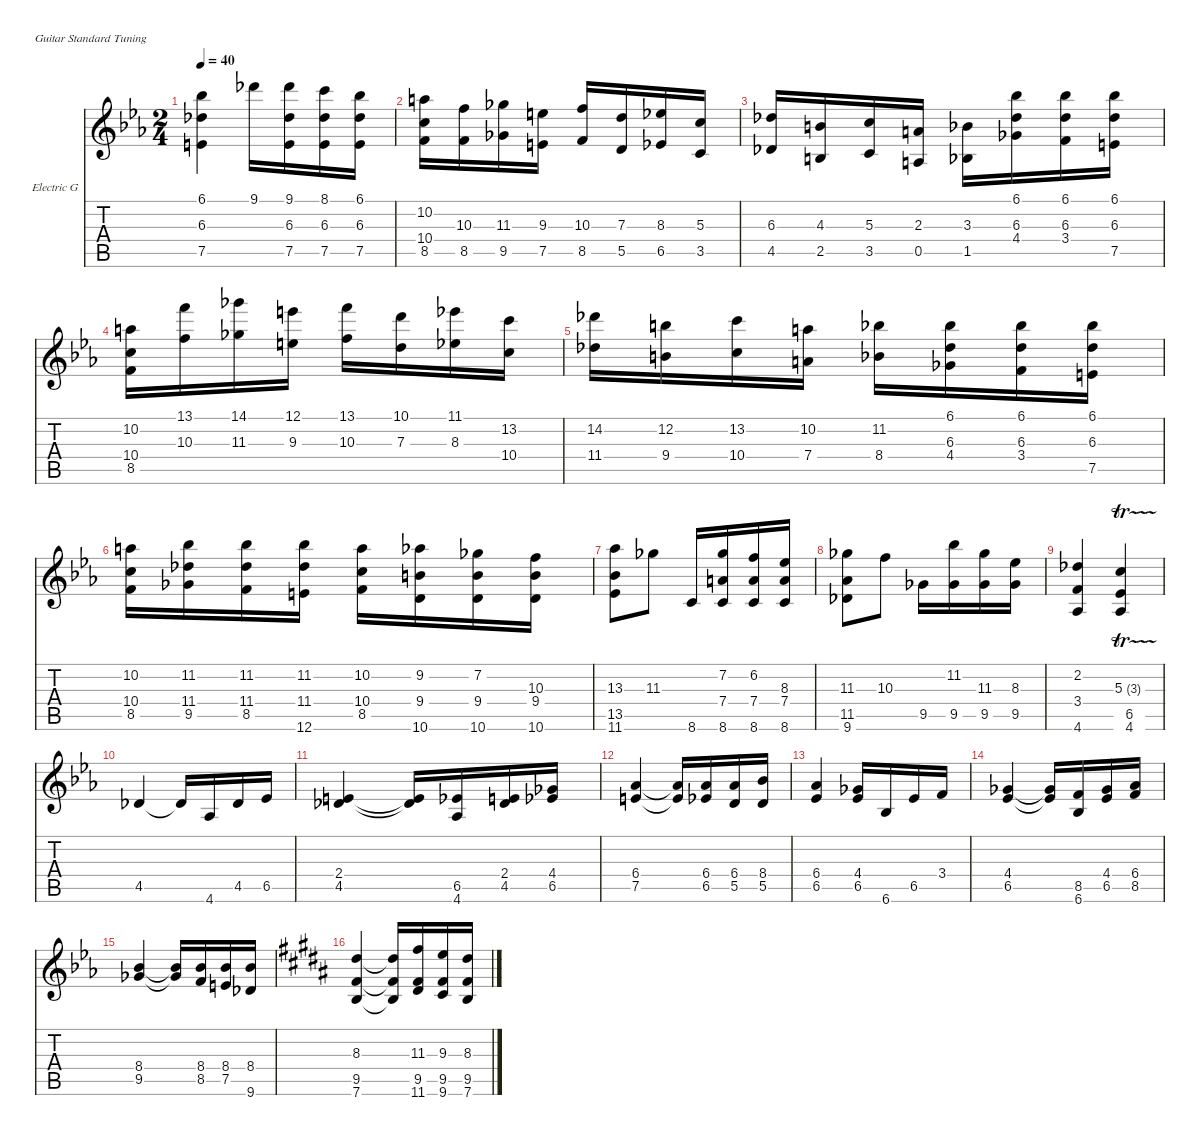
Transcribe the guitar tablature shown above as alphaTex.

\defaultSystemsLayout 4
\hideDynamics
\bracketExtendMode nobrackets
\firstSystemTrackNameOrientation horizontal
\otherSystemsTrackNameOrientation horizontal
\track ("Electric Guitar" "Electric G") {instrument distortionguitar}
\staff {score tabs}
\tuning (E4 B3 G3 D3 A2 E2)
\ts (2 4)
\tempo 40
\clef g2
\scale
1.06936
\ks cminor
(7.5 6.3 6.1).4{dy mf} 9.1.16 (9.1 7.5 6.3).16 (8.1 7.5 6.3).16 (6.1 7.5 6.3).16 |
\scale
0.930643 (8.5 10.4 10.2).16 (8.5 10.3).16 (9.5 11.3).16 (7.5 9.3).16{beam split} (8.5 10.3).16 (5.5 7.3).16 (6.5 8.3).16 (3.5 5.3).16 |
\scale
1.06936 (4.5 6.3).16 (2.5 4.3).16 (3.5 5.3).16 (0.5 2.3).16{beam split} (1.5 3.3).16 (4.4 6.3 6.1).16 (6.3 6.1 3.4).16 (6.3 6.1 7.5).16 |
\scale
0.930643 (8.5 10.4 10.2).16 (10.3 13.1).16 (11.3 14.1).16 (9.3 12.1).16{beam split} (10.3 13.1).16 (7.3 10.1).16 (8.3 11.1).16 (10.4 13.2).16 |
\scale
1.06936 (11.4 14.2).16 (9.4 12.2).16 (10.4 13.2).16 (7.4 10.2).16{beam split} (8.4 11.2).16 (6.3 6.1 4.4).16 (3.4 6.3 6.1).16 (7.5 6.3 6.1).16 |
\scale
0.930643 (8.5 10.4 10.2).16 (9.5 11.4 11.2).16 (8.5 11.4 11.2).16 (11.4 11.2 12.6).16{beam split} (10.4 10.2 8.5).16 (9.4 9.2 10.6).16 (9.4 7.2 10.6).16 (9.4 10.6 10.3).16 |
\scale
1.06936 (11.6 13.5 13.3).8 11.3.8{beam split} 8.6.16 (8.6 7.4 7.2).16 (8.6 7.4 6.2).16 (8.6 7.4 8.3).16 |
\scale
0.930643 (9.6 11.5 11.3).8 10.3.8{beam split} 9.5.16 (9.5 11.2).16 (9.5 11.3).16 (9.5 8.3).16 |
\scale
1.06936 (4.6 3.4 2.2).4 (4.6 6.5 5.3{tr (3 16)}).4 |
\scale
0.930643 4.5.4 4.5{t}.16 4.6.16 4.5.16 6.5.16 |
\scale
1.06936 (4.5 2.4).4 (4.5{t} 2.4{t}).16 (4.6 6.5).16 (4.5 2.4).16 (6.5 4.4).16 |
\scale
0.930643 (7.5 6.4).4 (7.5{t} 6.4{t}).16 (6.5 6.4).16 (5.5 6.4).16 (5.5 8.4).16 |
\scale
1.06936 (6.5 6.4).4 (6.5 4.4).16 6.6.16 6.5.16 3.4.16 |
\scale
0.930643 (6.5 4.4).4 (6.5{t} 4.4{t}).16 (6.6 8.5).16 (6.5 4.4).16 (8.5 6.4).16 |
\scale
1.06936 (9.5 8.4).4 (9.5{t} 8.4{t}).16 (8.5 8.4).16 (8.4 7.5).16 (8.4 9.6).16 |
\scale
0.930643
\ks b
(7.6 9.5 8.3).4 (7.6{t} 9.5{t} 8.3{t}).16 (11.6 9.5 11.3).16 (9.6 9.5 9.3).16 (7.6 9.5 8.3).16
